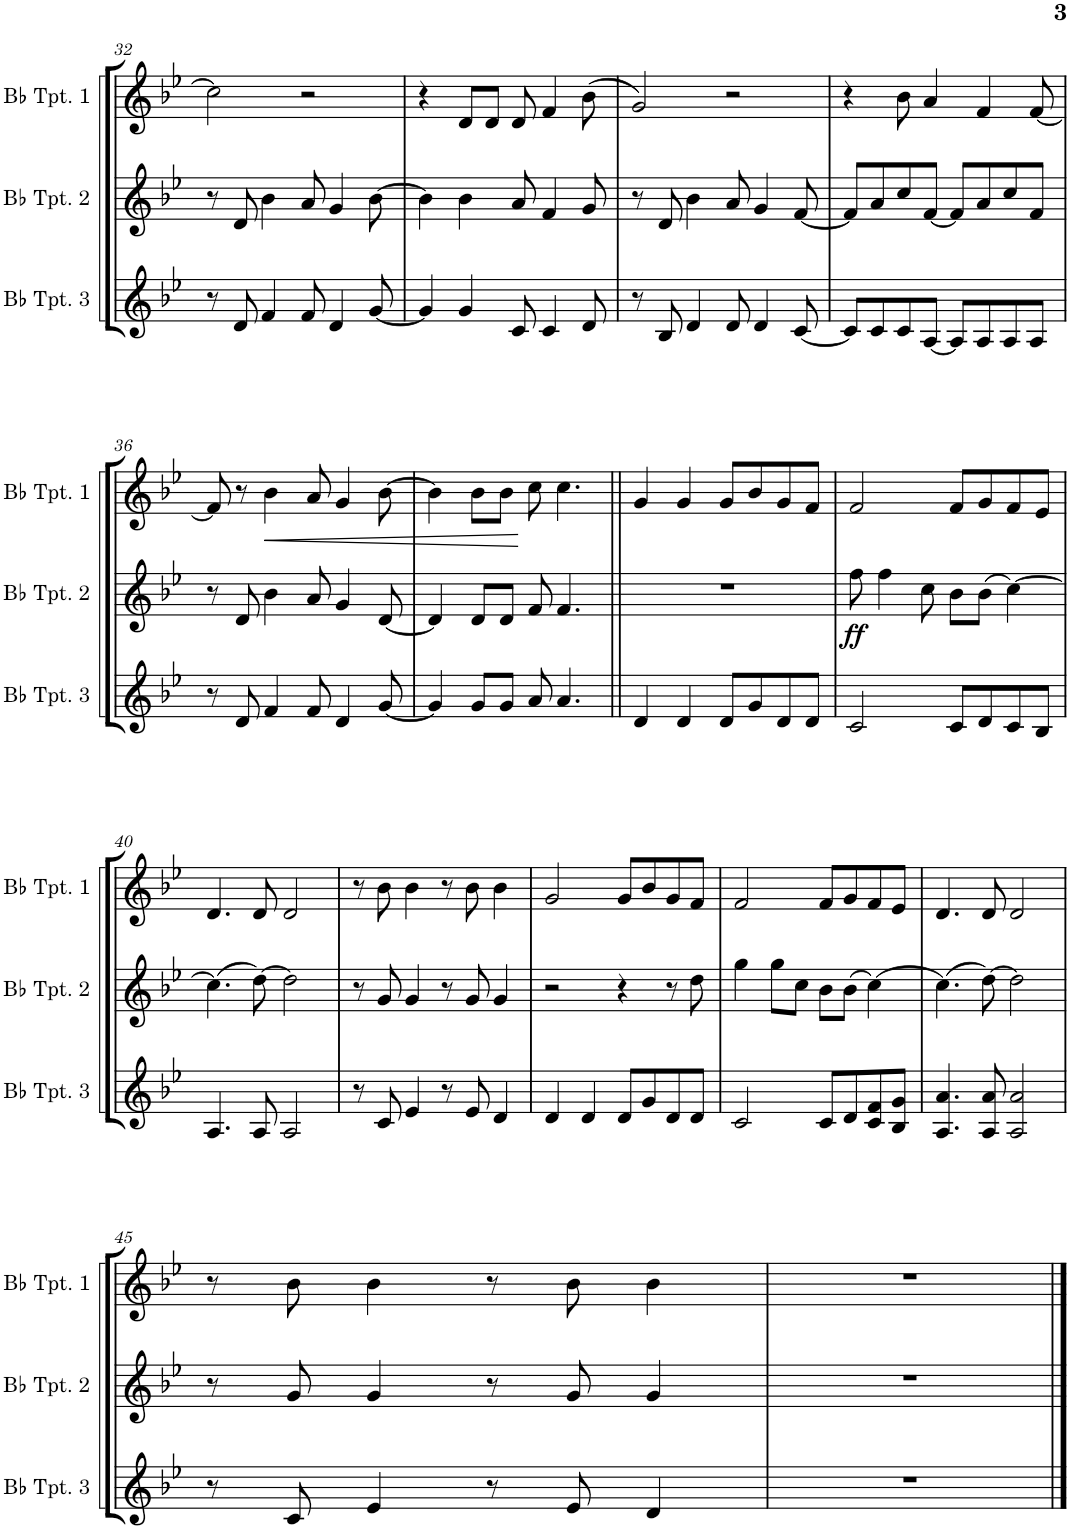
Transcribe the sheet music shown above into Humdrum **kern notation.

**kern	**kern	**dynam	**kern	**dynam
*part3	*part2	*part2	*part1	*part1
*staff3	*staff2	*staff2	*staff1	*staff1
*I"Bb Trumpet 3	*I"Bb Trumpet 2	*	*I"Bb Trumpet 1	*
*I'Bb Tpt. 3	*I'Bb Tpt. 2	*	*I'Bb Tpt. 1	*
!!LO:PB:g=z
*clefG2	*clefG2	*	*clefG2	*
*Trd1c2	*Trd1c2	*	*Trd1c2	*
*k[b-e-]	*k[b-e-]	*	*k[b-e-]	*
*M4/4	*M4/4	*	*M4/4	*
=32	=32	=32	=32	=32
8r	8r	.	2cc\]	.
8d/	8d/	.	.	.
4f/	4b-\	.	.	.
8f/	8a/	.	2r	.
4d/	4g/	.	.	.
[8g/	[8b-\	.	.	.
=33	=33	=33	=33	=33
4g/]	4b-\]	.	4r	.
4g/	4b-\	.	8d/L	.
.	.	.	8d/J	.
8c/	8a/	.	8d/	.
4c/	4f/	.	4f/	.
8d/	8g/	.	(8b-\	.
=34	=34	=34	=34	=34
8r	8r	.	2g/)	.
8B-/	8d/	.	.	.
4d/	4b-\	.	.	.
8d/	8a/	.	2r	.
4d/	4g/	.	.	.
[8c/	[8f/	.	.	.
=35	=35	=35	=35	=35
8c/L]	8f/L]	.	4r	.
8c/	8a/	.	.	.
8c/	8cc/	.	8b-\	.
[8A/J	[8f/J	.	4a/	.
8A/L]	8f/L]	.	.	.
8A/	8a/	.	4f/	.
8A/	8cc/	.	.	.
8A/J	8f/J	.	[8f/	.
!!LO:LB:g=z
=36	=36	=36	=36	=36
8r	8r	.	8f/]	.
8d/	8d/	.	8r	.
!	!	!	!	!LO:HP:b
4f/	4b-\	.	4b-\	<
8f/	8a/	.	8a/	.
4d/	4g/	.	4g/	.
[8g/	[8d/	.	[8b-\	.
=37	=37	=37	=37	=37
4g/]	4d/]	.	4b-\]	.
8g/L	8d/L	.	8b-\L	.
8g/J	8d/J	.	8b-\J	.
8a/	8f/	.	8cc\	[
4.a/	4.f/	.	4.cc\	.
=38||	=38||	=38||	=38||	=38||
4d/	1r	.	4g/	.
4d/	.	.	4g/	.
8d/L	.	.	8g/L	.
8g/	.	.	8b-/	.
8d/	.	.	8g/	.
8d/J	.	.	8f/J	.
=39	=39	=39	=39	=39
!	!	!LO:DY:b	!	!
2c/	8ff\	ff	2f/	.
.	4ff\	.	.	.
.	8cc\	.	.	.
8c/L	8b-\L	.	8f/L	.
8d/	(8b-\J	.	8g/	.
8c/	[4cc\)	.	8f/	.
8B-/J	.	.	8e-/J	.
!!LO:LB:g=z
=40	=40	=40	=40	=40
4.A/	(4.cc\]	.	4.d/	.
8A/	[8dd\)	.	8d/	.
2A/	2dd\]	.	2d/	.
=41	=41	=41	=41	=41
8r	8r	.	8r	.
8c/	8g/	.	8b-\	.
4e-/	4g/	.	4b-\	.
8r	8r	.	8r	.
8e-/	8g/	.	8b-\	.
4d/	4g/	.	4b-\	.
=42	=42	=42	=42	=42
4d/	2r	.	2g/	.
4d/	.	.	.	.
8d/L	4r	.	8g/L	.
8g/	.	.	8b-/	.
8d/	8r	.	8g/	.
8d/J	8dd\	.	8f/J	.
=43	=43	=43	=43	=43
2c/	4gg\	.	2f/	.
.	8gg\L	.	.	.
.	8cc\J	.	.	.
8c/L	8b-\L	.	8f/L	.
8d/	(8b-\J	.	8g/	.
8c/ 8f/	[4cc\)	.	8f/	.
8B-/ 8g/J	.	.	8e-/J	.
=44	=44	=44	=44	=44
4.A/ 4.a/	(4.cc\]	.	4.d/	.
8A/ 8a/	[8dd\)	.	8d/	.
2A/ 2a/	2dd\]	.	2d/	.
!!LO:LB:g=z
=45	=45	=45	=45	=45
8r	8r	.	8r	.
8c/	8g/	.	8b-\	.
4e-/	4g/	.	4b-\	.
8r	8r	.	8r	.
8e-/	8g/	.	8b-\	.
4d/	4g/	.	4b-\	.
=46	=46	=46	=46	=46
1r	1r	.	1r	.
==	==	==	==	==
*-	*-	*-	*-	*-
